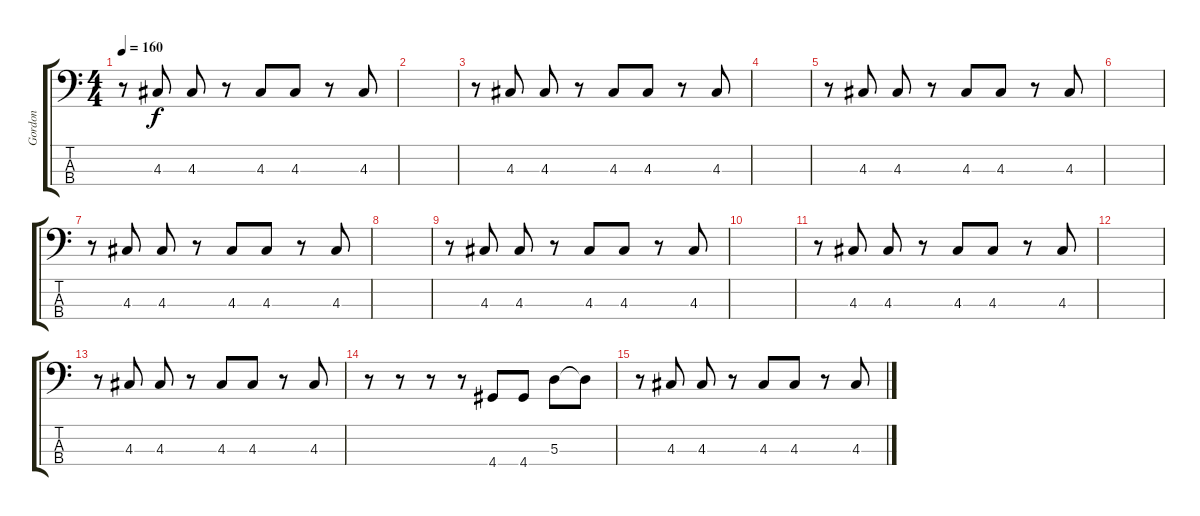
\track ("Gordon" "Gordon") {instrument electricbassfinger}
\staff {score tabs}
\tuning (G2 D2 A1 E1) {hide}
\ts (4 4)
\tempo 160
\clef f4
\ks c
r.8{dy f} 4.3.8 4.3.8 r.8 4.3.8 4.3.8 r.8 4.3.8 |
|
r.8 4.3.8 4.3.8 r.8 4.3.8 4.3.8 r.8 4.3.8 |
|
r.8 4.3.8 4.3.8 r.8 4.3.8 4.3.8 r.8 4.3.8 |
|
r.8 4.3.8 4.3.8 r.8 4.3.8 4.3.8 r.8 4.3.8 |
|
r.8 4.3.8 4.3.8 r.8 4.3.8 4.3.8 r.8 4.3.8 |
|
r.8 4.3.8 4.3.8 r.8 4.3.8 4.3.8 r.8 4.3.8 |
|
r.8 4.3.8 4.3.8 r.8 4.3.8 4.3.8 r.8 4.3.8 |
r.8 r.8 r.8 r.8 4.4.8 4.4.8 5.3.8 5.3{t}.8 |
r.8 4.3.8 4.3.8 r.8 4.3.8 4.3.8 r.8 4.3.8
